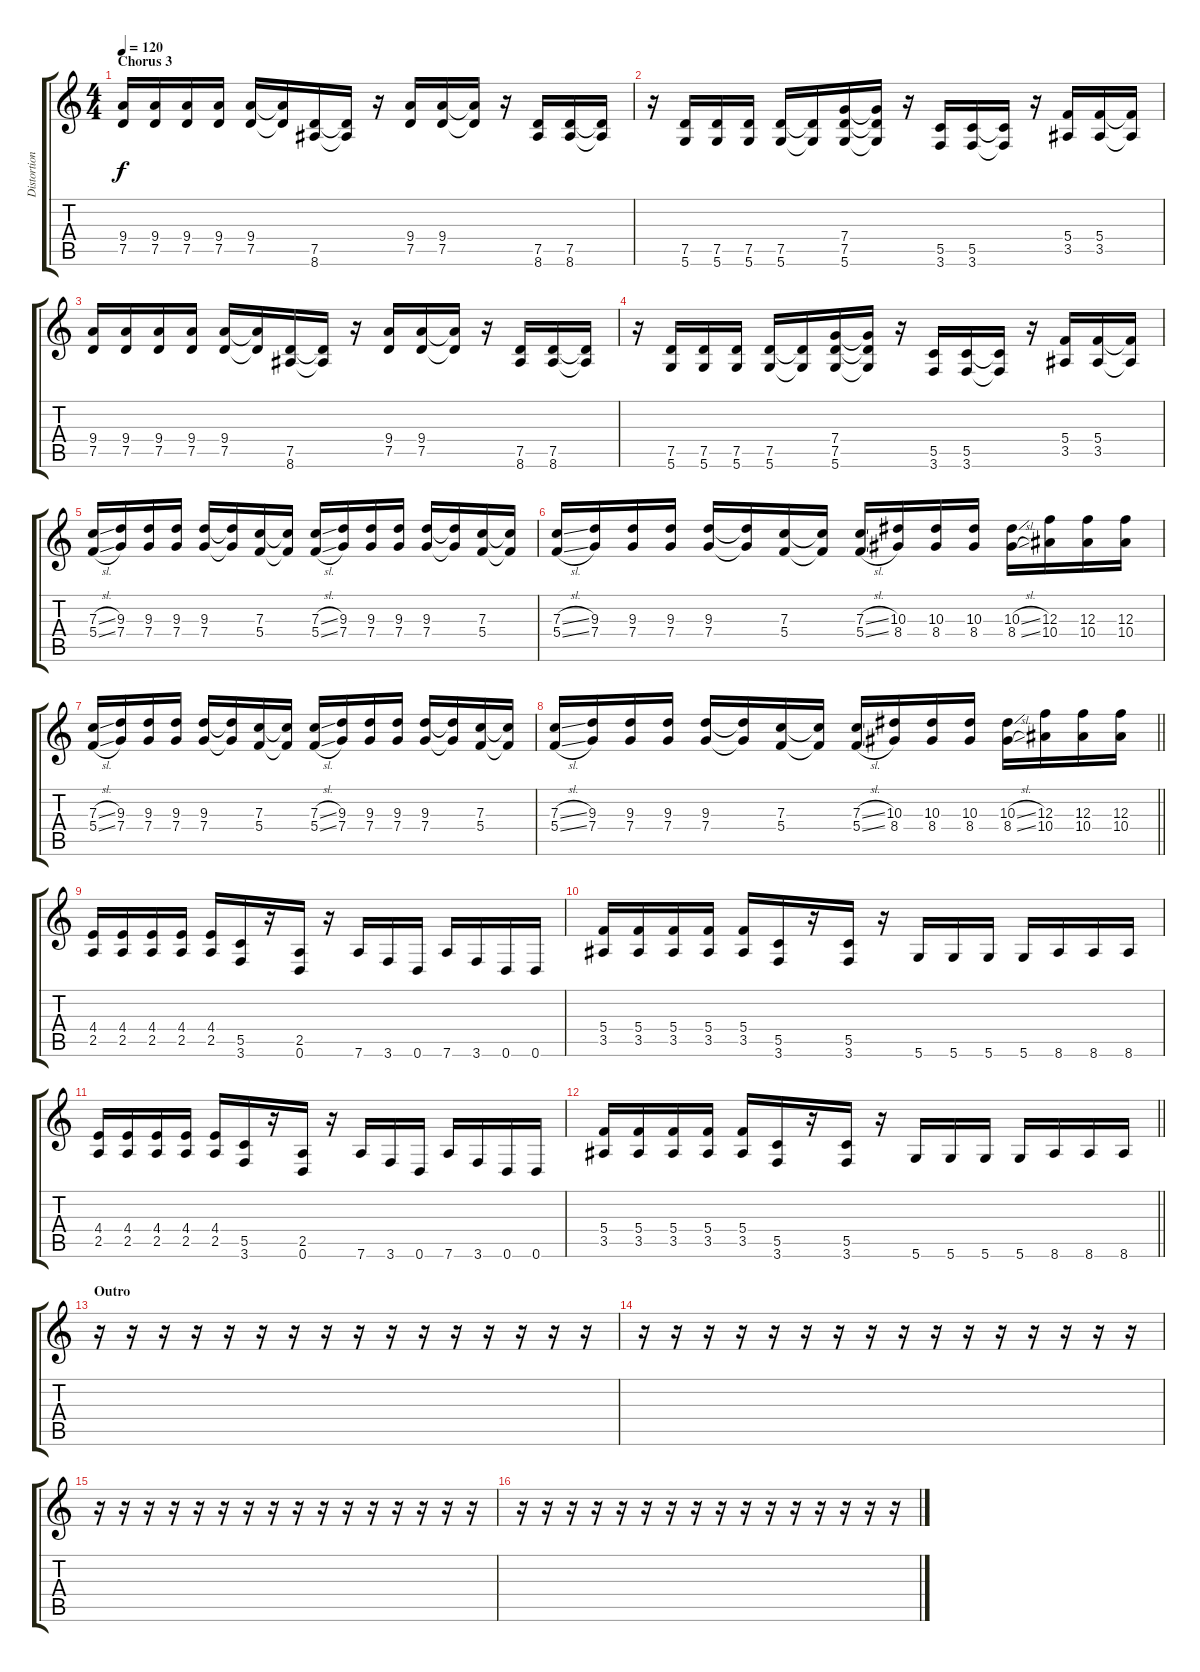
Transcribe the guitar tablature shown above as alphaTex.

\track ("Distortion 1" "Distortion") {instrument distortionguitar}
\staff {score tabs}
\tuning (D4 A3 F3 C3 G2 D2) {hide}
\ts (4 4)
\section ("" "Chorus 3")
\tempo 120
\clef g2
\ks c
(9.4 7.5).16{dy f} (9.4 7.5).16 (9.4 7.5).16 (9.4 7.5).16 (9.4 7.5).16 (9.4{t} 7.5{t}).16 (7.5 8.6).16 (7.5{t} 8.6{t}).16 r.16 (9.4 7.5).16 (9.4 7.5).16 (9.4{t} 7.5{t}).16 r.16 (7.5 8.6).16 (7.5 8.6).16 (7.5{t} 8.6{t}).16 |
r.16 (7.5 5.6).16 (7.5 5.6).16 (7.5 5.6).16 (7.5 5.6).16 (7.5{t} 5.6{t}).16 (7.4 7.5 5.6).16 (7.4{t} 7.5{t} 5.6{t}).16 r.16 (5.5 3.6).16 (5.5 3.6).16 (5.5{t} 3.6{t}).16 r.16 (5.4 3.5).16 (5.4 3.5).16 (5.4{t} 3.5{t}).16 |
(9.4 7.5).16 (9.4 7.5).16 (9.4 7.5).16 (9.4 7.5).16 (9.4 7.5).16 (9.4{t} 7.5{t}).16 (7.5 8.6).16 (7.5{t} 8.6{t}).16 r.16 (9.4 7.5).16 (9.4 7.5).16 (9.4{t} 7.5{t}).16 r.16 (7.5 8.6).16 (7.5 8.6).16 (7.5{t} 8.6{t}).16 |
r.16 (7.5 5.6).16 (7.5 5.6).16 (7.5 5.6).16 (7.5 5.6).16 (7.5{t} 5.6{t}).16 (7.4 7.5 5.6).16 (7.4{t} 7.5{t} 5.6{t}).16 r.16 (5.5 3.6).16 (5.5 3.6).16 (5.5{t} 3.6{t}).16 r.16 (5.4 3.5).16 (5.4 3.5).16 (5.4{t} 3.5{t}).16 |
(7.3{sl} 5.4{sl}).16 (9.3 7.4).16 (9.3 7.4).16 (9.3 7.4).16 (9.3 7.4).16 (9.3{t} 7.4{t}).16 (7.3 5.4).16 (7.3{t} 5.4{t}).16 (7.3{sl} 5.4{sl}).16 (9.3 7.4).16 (9.3 7.4).16 (9.3 7.4).16 (9.3 7.4).16 (9.3{t} 7.4{t}).16 (7.3 5.4).16 (7.3{t} 5.4{t}).16 |
(7.3{sl} 5.4{sl}).16 (9.3 7.4).16 (9.3 7.4).16 (9.3 7.4).16 (9.3 7.4).16 (9.3{t} 7.4{t}).16 (7.3 5.4).16 (7.3{t} 5.4{t}).16 (7.3{sl} 5.4{sl}).16 (10.3 8.4).16 (10.3 8.4).16 (10.3 8.4).16 (10.3{sl} 8.4{sl}).16 (12.3 10.4).16 (12.3 10.4).16 (12.3 10.4).16 |
(7.3{sl} 5.4{sl}).16 (9.3 7.4).16 (9.3 7.4).16 (9.3 7.4).16 (9.3 7.4).16 (9.3{t} 7.4{t}).16 (7.3 5.4).16 (7.3{t} 5.4{t}).16 (7.3{sl} 5.4{sl}).16 (9.3 7.4).16 (9.3 7.4).16 (9.3 7.4).16 (9.3 7.4).16 (9.3{t} 7.4{t}).16 (7.3 5.4).16 (7.3{t} 5.4{t}).16 |
\barLineRight lightlight
(7.3{sl} 5.4{sl}).16 (9.3 7.4).16 (9.3 7.4).16 (9.3 7.4).16 (9.3 7.4).16 (9.3{t} 7.4{t}).16 (7.3 5.4).16 (7.3{t} 5.4{t}).16 (7.3{sl} 5.4{sl}).16 (10.3 8.4).16 (10.3 8.4).16 (10.3 8.4).16 (10.3{sl} 8.4{sl}).16 (12.3 10.4).16 (12.3 10.4).16 (12.3 10.4).16 |
(4.4 2.5).16 (4.4 2.5).16 (4.4 2.5).16 (4.4 2.5).16 (4.4 2.5).16 (5.5 3.6).16 r.16 (2.5 0.6).16 r.16 7.6.16 3.6.16 0.6.16 7.6.16 3.6.16 0.6.16 0.6.16 |
(5.4 3.5).16 (5.4 3.5).16 (5.4 3.5).16 (5.4 3.5).16 (5.4 3.5).16 (5.5 3.6).16 r.16 (5.5 3.6).16 r.16 5.6.16 5.6.16 5.6.16 5.6.16 8.6.16 8.6.16 8.6.16 |
(4.4 2.5).16 (4.4 2.5).16 (4.4 2.5).16 (4.4 2.5).16 (4.4 2.5).16 (5.5 3.6).16 r.16 (2.5 0.6).16 r.16 7.6.16 3.6.16 0.6.16 7.6.16 3.6.16 0.6.16 0.6.16 |
\barLineRight lightlight
(5.4 3.5).16 (5.4 3.5).16 (5.4 3.5).16 (5.4 3.5).16 (5.4 3.5).16 (5.5 3.6).16 r.16 (5.5 3.6).16 r.16 5.6.16 5.6.16 5.6.16 5.6.16 8.6.16 8.6.16 8.6.16 |
\section ("" "Outro")
r.16 r.16 r.16 r.16 r.16 r.16 r.16 r.16 r.16 r.16 r.16 r.16 r.16 r.16 r.16 r.16 |
r.16 r.16 r.16 r.16 r.16 r.16 r.16 r.16 r.16 r.16 r.16 r.16 r.16 r.16 r.16 r.16 |
r.16 r.16 r.16 r.16 r.16 r.16 r.16 r.16 r.16 r.16 r.16 r.16 r.16 r.16 r.16 r.16 |
r.16 r.16 r.16 r.16 r.16 r.16 r.16 r.16 r.16 r.16 r.16 r.16 r.16 r.16 r.16 r.16
